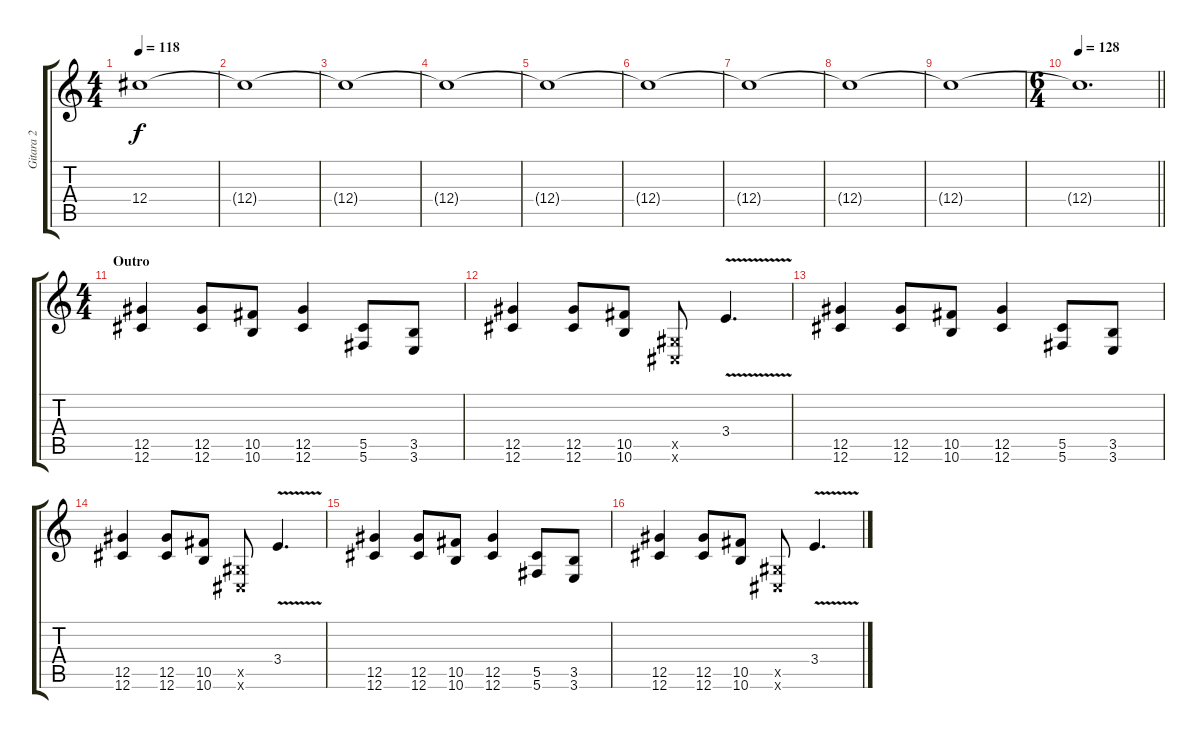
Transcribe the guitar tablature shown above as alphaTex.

\track ("Gitara 2" "Gitara 2") {instrument overdrivenguitar}
\staff {score tabs}
\tuning (Eb4 Bb3 Gb3 Db3 Ab2 Db2) {hide}
\ts (4 4)
\tempo 118
\clef g2
\ks c
12.4{t}.1{dy f} |
12.4{t}.1 |
12.4{t}.1{volume 7} |
12.4{t}.1 |
12.4{t}.1 |
12.4{t}.1 |
12.4{t}.1{volume 13} |
12.4{t}.1 |
12.4{t}.1 |
\ts (6 4)
\tempo 128
\barLineRight lightlight
12.4{t}.1{d} |
\ts (4 4)
\section ("" "Outro")
(12.5 12.6).4{volume 16 instrument distortionguitar} (12.5 12.6).8 (10.5 10.6).8 (12.5 12.6).4 (5.5 5.6).8 (3.5 3.6).8 |
(12.5 12.6).4 (12.5 12.6).8 (10.5 10.6).8 (0.5{x} 0.6{x}).8 3.4{v}.4{d} |
(12.5 12.6).4 (12.5 12.6).8 (10.5 10.6).8 (12.5 12.6).4 (5.5 5.6).8 (3.5 3.6).8 |
(12.5 12.6).4 (12.5 12.6).8 (10.5 10.6).8 (0.5{x} 0.6{x}).8 3.4{v}.4{d} |
(12.5 12.6).4 (12.5 12.6).8 (10.5 10.6).8 (12.5 12.6).4 (5.5 5.6).8 (3.5 3.6).8 |
(12.5 12.6).4 (12.5 12.6).8 (10.5 10.6).8 (0.5{x} 0.6{x}).8 3.4{v}.4{d}
